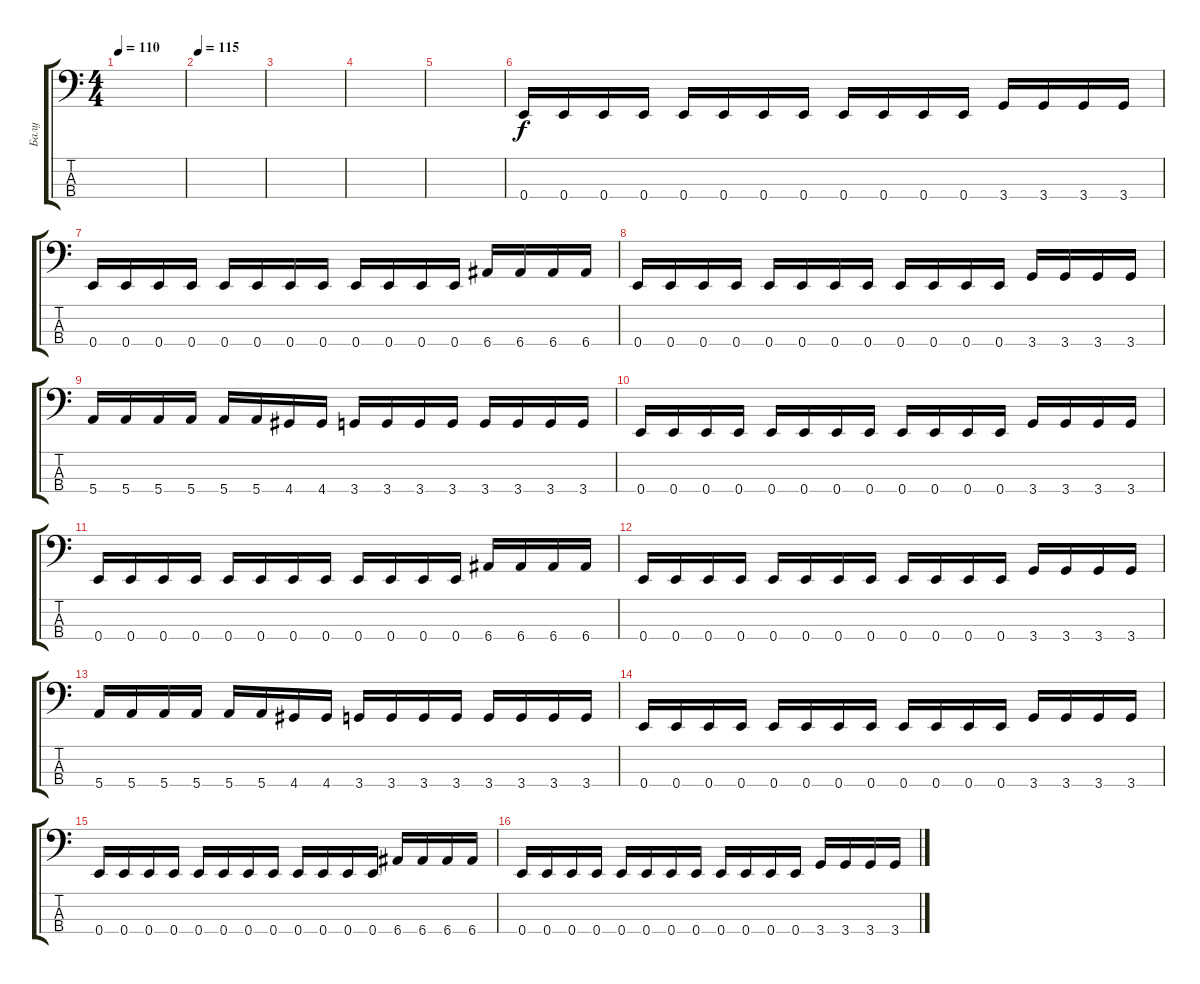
\track ("Балу" "Балу") {instrument acousticguitarnylon}
\staff {score tabs}
\tuning (G2 D2 A1 E1) {hide}
\ts (4 4)
\tempo 110
\clef f4
\ks c
|
\tempo 115
|
|
|
|
0.4.16 0.4.16 0.4.16 0.4.16 0.4.16 0.4.16 0.4.16 0.4.16 0.4.16 0.4.16 0.4.16 0.4.16 3.4.16 3.4.16 3.4.16 3.4.16 |
0.4.16 0.4.16 0.4.16 0.4.16 0.4.16 0.4.16 0.4.16 0.4.16 0.4.16 0.4.16 0.4.16 0.4.16 6.4.16 6.4.16 6.4.16 6.4.16 |
0.4.16 0.4.16 0.4.16 0.4.16 0.4.16 0.4.16 0.4.16 0.4.16 0.4.16 0.4.16 0.4.16 0.4.16 3.4.16 3.4.16 3.4.16 3.4.16 |
5.4.16 5.4.16 5.4.16 5.4.16 5.4.16 5.4.16 4.4.16 4.4.16 3.4.16 3.4.16 3.4.16 3.4.16 3.4.16 3.4.16 3.4.16 3.4.16 |
0.4.16 0.4.16 0.4.16 0.4.16 0.4.16 0.4.16 0.4.16 0.4.16 0.4.16 0.4.16 0.4.16 0.4.16 3.4.16 3.4.16 3.4.16 3.4.16 |
0.4.16 0.4.16 0.4.16 0.4.16 0.4.16 0.4.16 0.4.16 0.4.16 0.4.16 0.4.16 0.4.16 0.4.16 6.4.16 6.4.16 6.4.16 6.4.16 |
0.4.16 0.4.16 0.4.16 0.4.16 0.4.16 0.4.16 0.4.16 0.4.16 0.4.16 0.4.16 0.4.16 0.4.16 3.4.16 3.4.16 3.4.16 3.4.16 |
5.4.16 5.4.16 5.4.16 5.4.16 5.4.16 5.4.16 4.4.16 4.4.16 3.4.16 3.4.16 3.4.16 3.4.16 3.4.16 3.4.16 3.4.16 3.4.16 |
0.4.16 0.4.16 0.4.16 0.4.16 0.4.16 0.4.16 0.4.16 0.4.16 0.4.16 0.4.16 0.4.16 0.4.16 3.4.16 3.4.16 3.4.16 3.4.16 |
0.4.16 0.4.16 0.4.16 0.4.16 0.4.16 0.4.16 0.4.16 0.4.16 0.4.16 0.4.16 0.4.16 0.4.16 6.4.16 6.4.16 6.4.16 6.4.16 |
0.4.16 0.4.16 0.4.16 0.4.16 0.4.16 0.4.16 0.4.16 0.4.16 0.4.16 0.4.16 0.4.16 0.4.16 3.4.16 3.4.16 3.4.16 3.4.16
